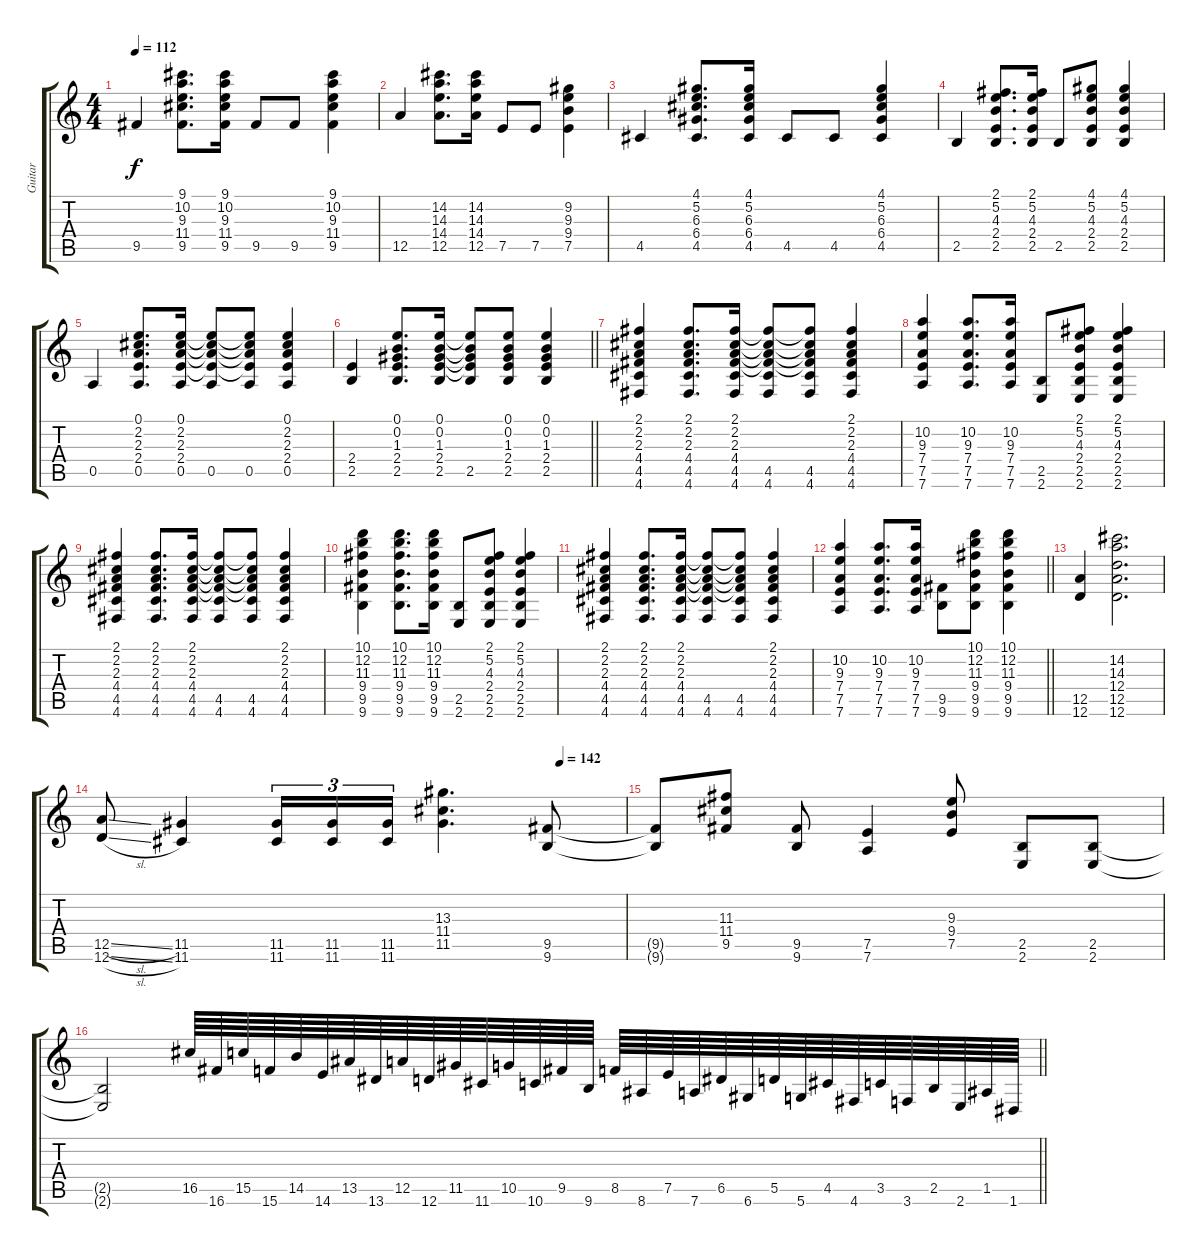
\track ("Guitar" "Guitar") {instrument distortionguitar}
\staff {score tabs}
\tuning (E4 B3 G3 D3 A2 D2) {hide}
\ts (4 4)
\section ("" "")
\tempo 112
\clef g2
\ks c
9.5.4{dy f} (9.1 10.2 9.3 11.4 9.5).8{d} (9.1 10.2 9.3 11.4 9.5).16 9.5.8 9.5.8 (9.1 10.2 9.3 11.4 9.5).4 |
12.5.4 (14.2 14.3 14.4 12.5).8{d} (14.2 14.3 14.4 12.5).16 7.5.8 7.5.8 (9.2 9.3 9.4 7.5).4 |
4.5.4 (4.1 5.2 6.3 6.4 4.5).8{d} (4.1 5.2 6.3 6.4 4.5).16 4.5.8 4.5.8 (4.1 5.2 6.3 6.4 4.5).4 |
2.5.4 (2.1 5.2 4.3 2.4 2.5).8{d} (2.1 5.2 4.3 2.4 2.5).16 2.5.8 (4.1 5.2 4.3 2.4 2.5).8 (4.1 5.2 4.3 2.4 2.5).4 |
0.5.4 (0.1 2.2 2.3 2.4 0.5).8{d} (0.1 2.2 2.3 2.4 0.5).16 (0.1{t} 2.2{t} 2.3{t} 2.4{t} 0.5).8 (0.1{t} 2.2{t} 2.3{t} 2.4{t} 0.5).8 (0.1 2.2 2.3 2.4 0.5).4 |
\barLineRight lightlight
(2.4 2.5).4 (0.1 0.2 1.3 2.4 2.5).8{d} (0.1 0.2 1.3 2.4 2.5).16 (0.1{t} 0.2{t} 1.3{t} 2.4{t} 2.5).8 (0.1 0.2 1.3 2.4 2.5).8 (0.1 0.2 1.3 2.4 2.5).4 |
(2.1 2.2 2.3 4.4 4.5 4.6).4 (2.1 2.2 2.3 4.4 4.5 4.6).8{d} (2.1 2.2 2.3 4.4 4.5 4.6).16 (2.1{t} 2.2{t} 2.3{t} 4.4{t} 4.5 4.6).8 (2.1{t} 2.2{t} 2.3{t} 4.4{t} 4.5 4.6).8 (2.1 2.2 2.3 4.4 4.5 4.6).4 |
(10.2 9.3 7.4 7.5 7.6).4 (10.2 9.3 7.4 7.5 7.6).8{d} (10.2 9.3 7.4 7.5 7.6).16 (2.5 2.6).8 (2.1 5.2 4.3 2.4 2.5 2.6).8 (2.1 5.2 4.3 2.4 2.5 2.6).4 |
(2.1 2.2 2.3 4.4 4.5 4.6).4 (2.1 2.2 2.3 4.4 4.5 4.6).8{d} (2.1 2.2 2.3 4.4 4.5 4.6).16 (2.1{t} 2.2{t} 2.3{t} 4.4{t} 4.5 4.6).8 (2.1{t} 2.2{t} 2.3{t} 4.4{t} 4.5 4.6).8 (2.1 2.2 2.3 4.4 4.5 4.6).4 |
(10.1 12.2 11.3 9.4 9.5 9.6).4 (10.1 12.2 11.3 9.4 9.5 9.6).8{d} (10.1 12.2 11.3 9.4 9.5 9.6).16 (2.5 2.6).8 (2.1 5.2 4.3 2.4 2.5 2.6).8 (2.1 5.2 4.3 2.4 2.5 2.6).4 |
(2.1 2.2 2.3 4.4 4.5 4.6).4 (2.1 2.2 2.3 4.4 4.5 4.6).8{d} (2.1 2.2 2.3 4.4 4.5 4.6).16 (2.1{t} 2.2{t} 2.3{t} 4.4{t} 4.5 4.6).8 (2.1{t} 2.2{t} 2.3{t} 4.4{t} 4.5 4.6).8 (2.1 2.2 2.3 4.4 4.5 4.6).4 |
\barLineRight lightlight
(10.2 9.3 7.4 7.5 7.6).4 (10.2 9.3 7.4 7.5 7.6).8{d} (10.2 9.3 7.4 7.5 7.6).16 (9.5 9.6).8 (10.1 12.2 11.3 9.4 9.5 9.6).8 (10.1 12.2 11.3 9.4 9.5 9.6).4 |
(12.5 12.6).4 (14.2 14.3 12.4 12.5 12.6).2{d} |
\tempo (142 0.875)
(12.5{sl} 12.6{sl}).8 (11.5 11.6).4 (11.5 11.6).16{tu (3 2)} (11.5 11.6).16{tu (3 2)} (11.5 11.6).16{tu (3 2)} (13.3 11.4 11.5).4{d} (9.5 9.6).8 |
(9.5{t} 9.6{t}).8 (11.3 11.4 9.5).8 (9.5 9.6).8 (7.5 7.6).4 (9.3 9.4 7.5).8 (2.5 2.6).8 (2.5 2.6).8{volume 6 instrument distortionguitar} |
\barLineRight lightlight
(2.5{t} 2.6{t}).2{volume 16} 16.5.64 16.6.64 15.5.64 15.6.64 14.5.64 14.6.64 13.5.64 13.6.64 12.5.64 12.6.64 11.5.64 11.6.64 10.5.64 10.6.64 9.5.64 9.6.64 8.5.64 8.6.64 7.5.64 7.6.64 6.5.64 6.6.64 5.5.64 5.6.64 4.5.64 4.6.64 3.5.64 3.6.64 2.5.64 2.6.64 1.5.64 1.6.64
